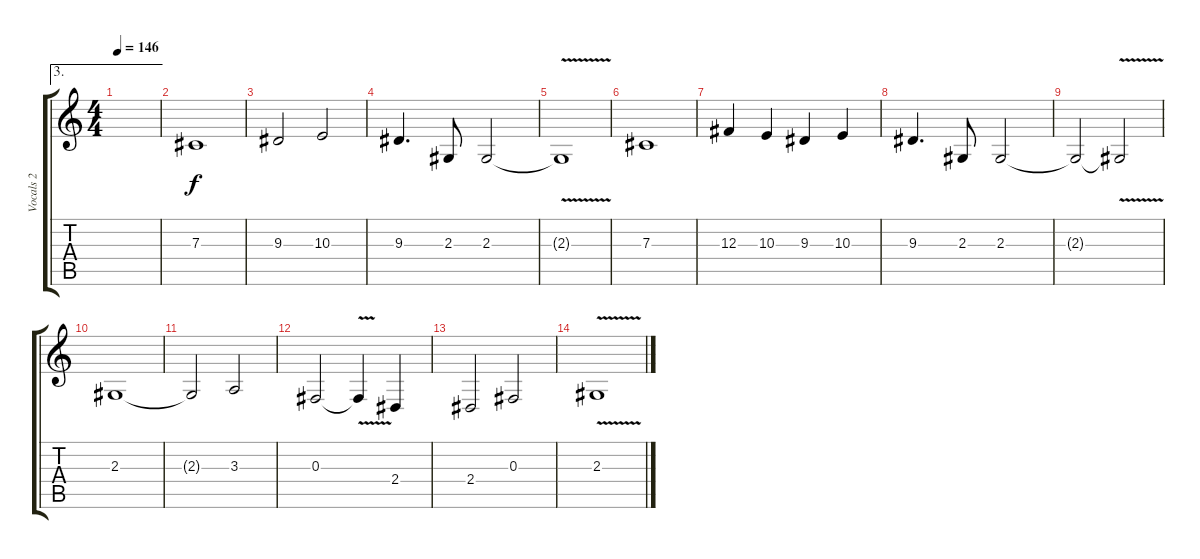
\track ("Vocals 2" "Vocals 2") {instrument frenchhorn}
\staff {score tabs}
\tuning (Eb4 Bb3 Gb3 Db3 Ab2 Db2) {hide}
\ae 3
\ts (4 4)
\tempo 146
\clef g2
\ks c
|
7.3.1 |
9.3.2 10.3.2 |
9.3.4{d} 2.3.8 2.3.2 |
2.3{v t}.1 |
7.3.1 |
12.3.4 10.3.4 9.3.4 10.3.4 |
9.3.4{d} 2.3.8 2.3.2 |
2.3{t}.2 2.3{v t}.2 |
2.3.1 |
2.3{t}.2 3.3.2 |
0.3.2 0.3{v t}.4 2.4.4 |
2.4.2 0.3.2 |
2.3{v}.1
